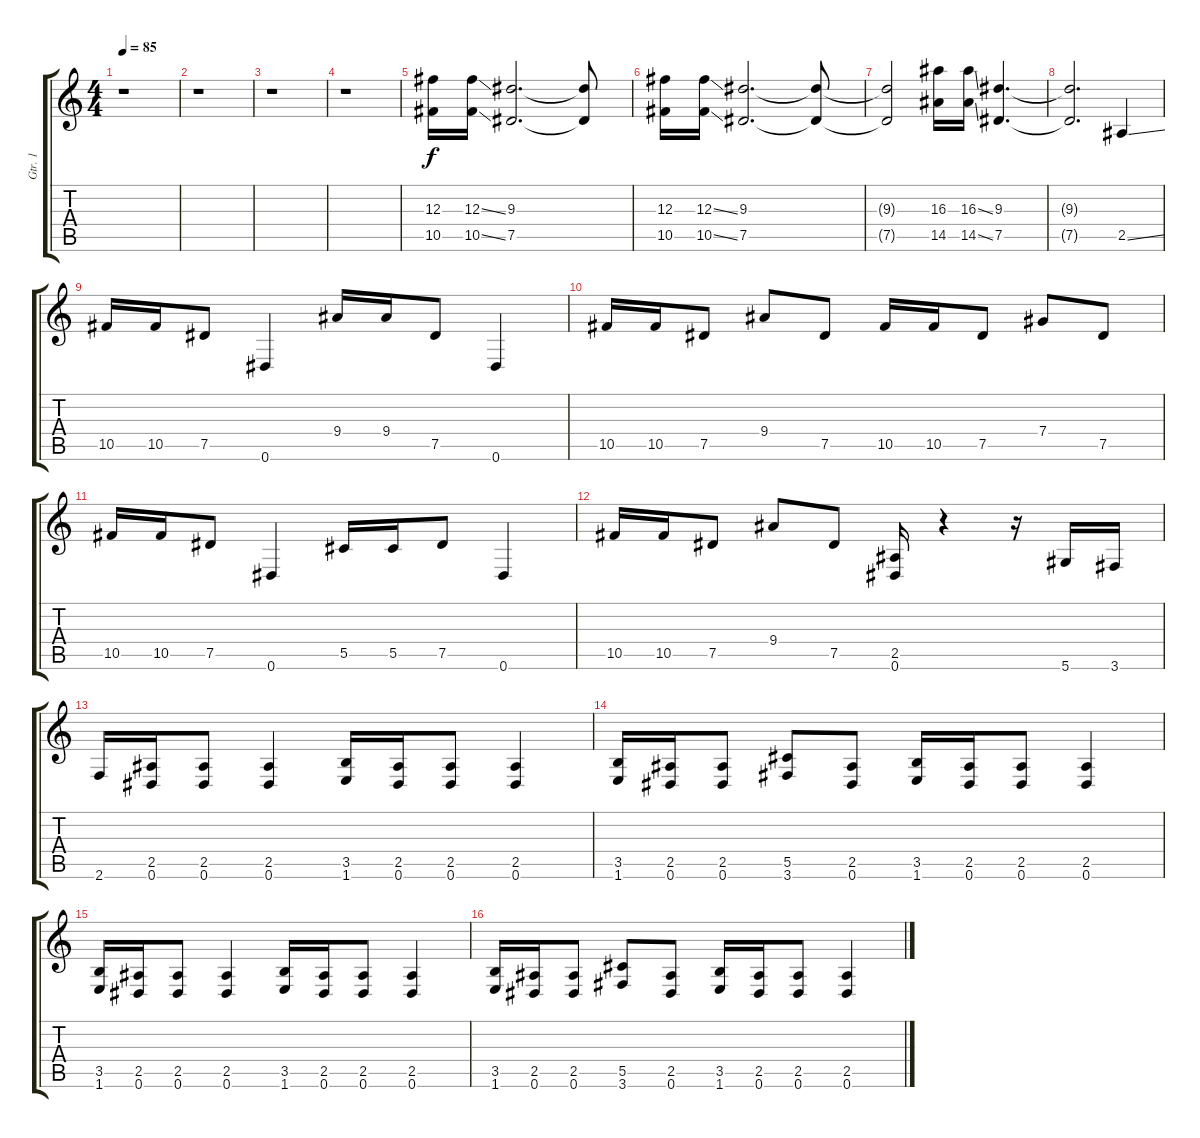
\track ("Gtr. 1" "Gtr. 1") {instrument distortionguitar}
\staff {score tabs}
\tuning (Eb4 Bb3 Gb3 Db3 Ab2 Eb2) {hide}
\ts (4 4)
\tempo 85
\clef g2
\ks c
r.1{dy f instrument distortionguitar} |
r.1 |
r.1 |
r.1 |
(12.3 10.5).16 (12.3{ss} 10.5{ss}).16 (9.3 7.5).2{d} (9.3{t} 7.5{t}).8 |
(12.3 10.5).16 (12.3{ss} 10.5{ss}).16 (9.3 7.5).2{d} (9.3{t} 7.5{t}).8 |
(9.3{t} 7.5{t}).2 (16.3 14.5).16 (16.3{ss} 14.5{ss}).16 (9.3 7.5).4{d} |
(9.3{t} 7.5{t}).2{d} 2.5{ss}.4 |
10.5.16 10.5.16 7.5.8 0.6.4 9.4.16 9.4.16 7.5.8 0.6.4 |
10.5.16 10.5.16 7.5.8 9.4.8 7.5.8 10.5.16 10.5.16 7.5.8 7.4.8 7.5.8 |
10.5.16 10.5.16 7.5.8 0.6.4 5.5.16 5.5.16 7.5.8 0.6.4 |
10.5.16 10.5.16 7.5.8 9.4.8 7.5.8 (2.5 0.6).16 r.4 r.16 5.6.16 3.6.16 |
2.6.16 (2.5 0.6).16 (2.5 0.6).8 (2.5 0.6).4 (3.5 1.6).16 (2.5 0.6).16 (2.5 0.6).8 (2.5 0.6).4 |
(3.5 1.6).16 (2.5 0.6).16 (2.5 0.6).8 (5.5 3.6).8 (2.5 0.6).8 (3.5 1.6).16 (2.5 0.6).16 (2.5 0.6).8 (2.5 0.6).4 |
(3.5 1.6).16 (2.5 0.6).16 (2.5 0.6).8 (2.5 0.6).4 (3.5 1.6).16 (2.5 0.6).16 (2.5 0.6).8 (2.5 0.6).4 |
(3.5 1.6).16 (2.5 0.6).16 (2.5 0.6).8 (5.5 3.6).8 (2.5 0.6).8 (3.5 1.6).16 (2.5 0.6).16 (2.5 0.6).8 (2.5 0.6).4
